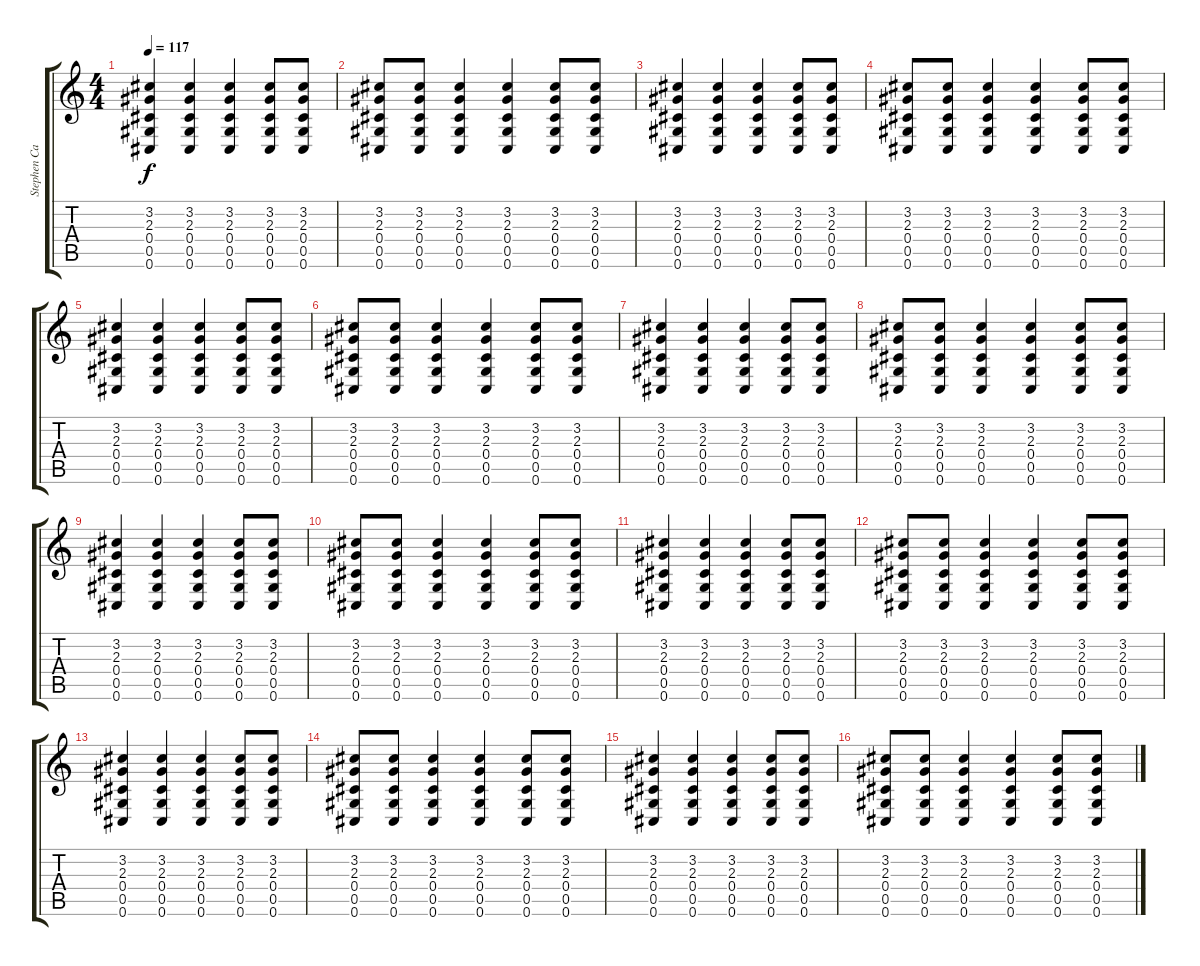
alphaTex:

\track ("Stephen Carpenter" "Stephen Ca") {instrument electricguitarjazz}
\staff {score tabs}
\tuning (Eb4 Bb3 Gb3 Db3 Ab2 Db2) {hide}
\ts (4 4)
\tempo 117
\clef g2
\ks c
(3.2 2.3 0.4 0.5 0.6).4{dy f volume 14 balance 16 instrument distortionguitar} (3.2 2.3 0.4 0.5 0.6).4 (3.2 2.3 0.4 0.5 0.6).4 (3.2 2.3 0.4 0.5 0.6).8 (3.2 2.3 0.4 0.5 0.6).8 |
(3.2 2.3 0.4 0.5 0.6).8 (3.2 2.3 0.4 0.5 0.6).8 (3.2 2.3 0.4 0.5 0.6).4 (3.2 2.3 0.4 0.5 0.6).4 (3.2 2.3 0.4 0.5 0.6).8 (3.2 2.3 0.4 0.5 0.6).8 |
(3.2 2.3 0.4 0.5 0.6).4 (3.2 2.3 0.4 0.5 0.6).4 (3.2 2.3 0.4 0.5 0.6).4 (3.2 2.3 0.4 0.5 0.6).8 (3.2 2.3 0.4 0.5 0.6).8 |
(3.2 2.3 0.4 0.5 0.6).8 (3.2 2.3 0.4 0.5 0.6).8 (3.2 2.3 0.4 0.5 0.6).4 (3.2 2.3 0.4 0.5 0.6).4 (3.2 2.3 0.4 0.5 0.6).8 (3.2 2.3 0.4 0.5 0.6).8 |
(3.2 2.3 0.4 0.5 0.6).4 (3.2 2.3 0.4 0.5 0.6).4 (3.2 2.3 0.4 0.5 0.6).4 (3.2 2.3 0.4 0.5 0.6).8 (3.2 2.3 0.4 0.5 0.6).8 |
(3.2 2.3 0.4 0.5 0.6).8 (3.2 2.3 0.4 0.5 0.6).8 (3.2 2.3 0.4 0.5 0.6).4 (3.2 2.3 0.4 0.5 0.6).4 (3.2 2.3 0.4 0.5 0.6).8 (3.2 2.3 0.4 0.5 0.6).8 |
(3.2 2.3 0.4 0.5 0.6).4 (3.2 2.3 0.4 0.5 0.6).4 (3.2 2.3 0.4 0.5 0.6).4 (3.2 2.3 0.4 0.5 0.6).8 (3.2 2.3 0.4 0.5 0.6).8 |
(3.2 2.3 0.4 0.5 0.6).8 (3.2 2.3 0.4 0.5 0.6).8 (3.2 2.3 0.4 0.5 0.6).4 (3.2 2.3 0.4 0.5 0.6).4 (3.2 2.3 0.4 0.5 0.6).8 (3.2 2.3 0.4 0.5 0.6).8 |
(3.2 2.3 0.4 0.5 0.6).4{volume 14 balance 16 instrument distortionguitar} (3.2 2.3 0.4 0.5 0.6).4 (3.2 2.3 0.4 0.5 0.6).4 (3.2 2.3 0.4 0.5 0.6).8 (3.2 2.3 0.4 0.5 0.6).8 |
(3.2 2.3 0.4 0.5 0.6).8 (3.2 2.3 0.4 0.5 0.6).8 (3.2 2.3 0.4 0.5 0.6).4 (3.2 2.3 0.4 0.5 0.6).4 (3.2 2.3 0.4 0.5 0.6).8 (3.2 2.3 0.4 0.5 0.6).8 |
(3.2 2.3 0.4 0.5 0.6).4 (3.2 2.3 0.4 0.5 0.6).4 (3.2 2.3 0.4 0.5 0.6).4 (3.2 2.3 0.4 0.5 0.6).8 (3.2 2.3 0.4 0.5 0.6).8 |
(3.2 2.3 0.4 0.5 0.6).8 (3.2 2.3 0.4 0.5 0.6).8 (3.2 2.3 0.4 0.5 0.6).4 (3.2 2.3 0.4 0.5 0.6).4 (3.2 2.3 0.4 0.5 0.6).8 (3.2 2.3 0.4 0.5 0.6).8 |
(3.2 2.3 0.4 0.5 0.6).4 (3.2 2.3 0.4 0.5 0.6).4 (3.2 2.3 0.4 0.5 0.6).4 (3.2 2.3 0.4 0.5 0.6).8 (3.2 2.3 0.4 0.5 0.6).8 |
(3.2 2.3 0.4 0.5 0.6).8 (3.2 2.3 0.4 0.5 0.6).8 (3.2 2.3 0.4 0.5 0.6).4 (3.2 2.3 0.4 0.5 0.6).4 (3.2 2.3 0.4 0.5 0.6).8 (3.2 2.3 0.4 0.5 0.6).8 |
(3.2 2.3 0.4 0.5 0.6).4 (3.2 2.3 0.4 0.5 0.6).4 (3.2 2.3 0.4 0.5 0.6).4 (3.2 2.3 0.4 0.5 0.6).8 (3.2 2.3 0.4 0.5 0.6).8 |
(3.2 2.3 0.4 0.5 0.6).8 (3.2 2.3 0.4 0.5 0.6).8 (3.2 2.3 0.4 0.5 0.6).4 (3.2 2.3 0.4 0.5 0.6).4 (3.2 2.3 0.4 0.5 0.6).8 (3.2 2.3 0.4 0.5 0.6).8
